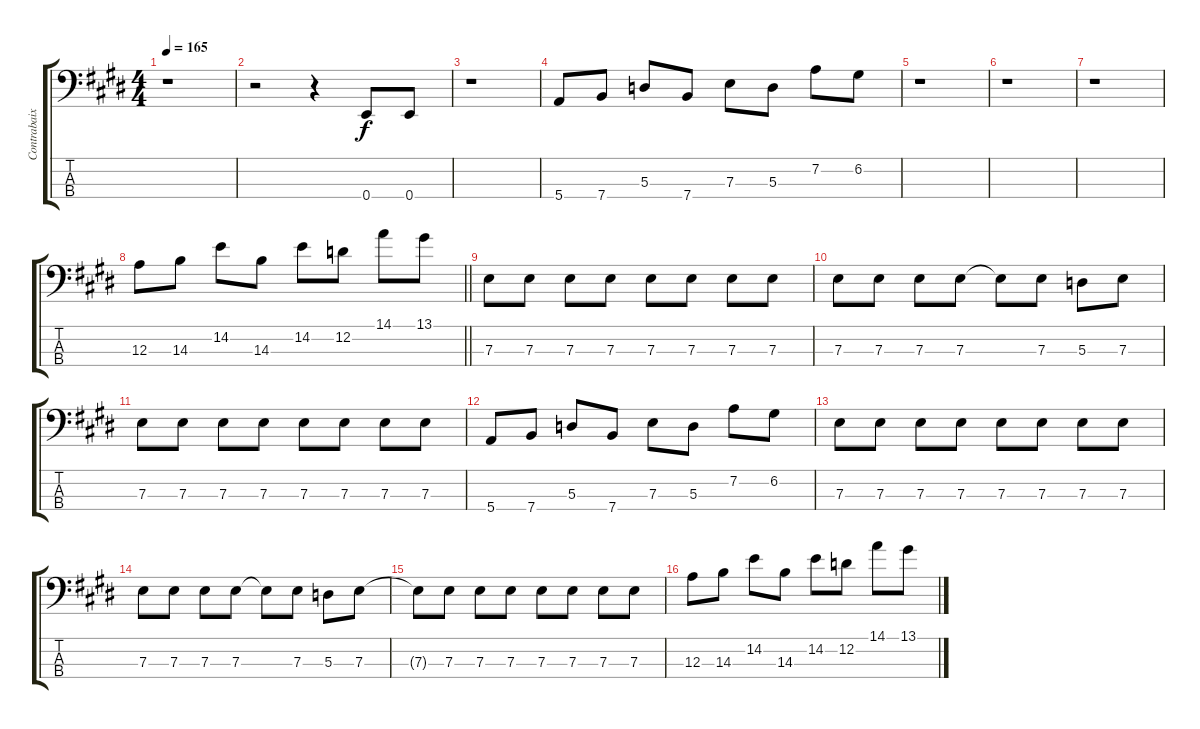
\track ("Contrabaixo" "Contrabaix") {instrument electricbassfinger}
\staff {score tabs}
\tuning (G2 D2 A1 E1) {hide}
\ts (4 4)
\tempo 165
\clef f4
\ks e
r.1{dy f instrument electricbassfinger} |
r.2 r.4 0.4.8 0.4.8 |
r.1 |
5.4.8 7.4.8 5.3.8 7.4.8 7.3.8 5.3.8 7.2.8 6.2.8 |
r.1 |
r.1 |
r.1 |
\barLineRight lightlight
12.3.8 14.3.8 14.2.8 14.3.8 14.2.8 12.2.8 14.1.8 13.1.8 |
7.3.8 7.3.8 7.3.8 7.3.8 7.3.8 7.3.8 7.3.8 7.3.8 |
7.3.8 7.3.8 7.3.8 7.3.8 7.3{t}.8 7.3.8 5.3.8 7.3.8 |
7.3.8 7.3.8 7.3.8 7.3.8 7.3.8 7.3.8 7.3.8 7.3.8 |
5.4.8 7.4.8 5.3.8 7.4.8 7.3.8 5.3.8 7.2.8 6.2.8 |
7.3.8 7.3.8 7.3.8 7.3.8 7.3.8 7.3.8 7.3.8 7.3.8 |
7.3.8 7.3.8 7.3.8 7.3.8 7.3{t}.8 7.3.8 5.3.8 7.3.8 |
7.3{t}.8 7.3.8 7.3.8 7.3.8 7.3.8 7.3.8 7.3.8 7.3.8 |
12.3.8 14.3.8 14.2.8 14.3.8 14.2.8 12.2.8 14.1.8 13.1.8
